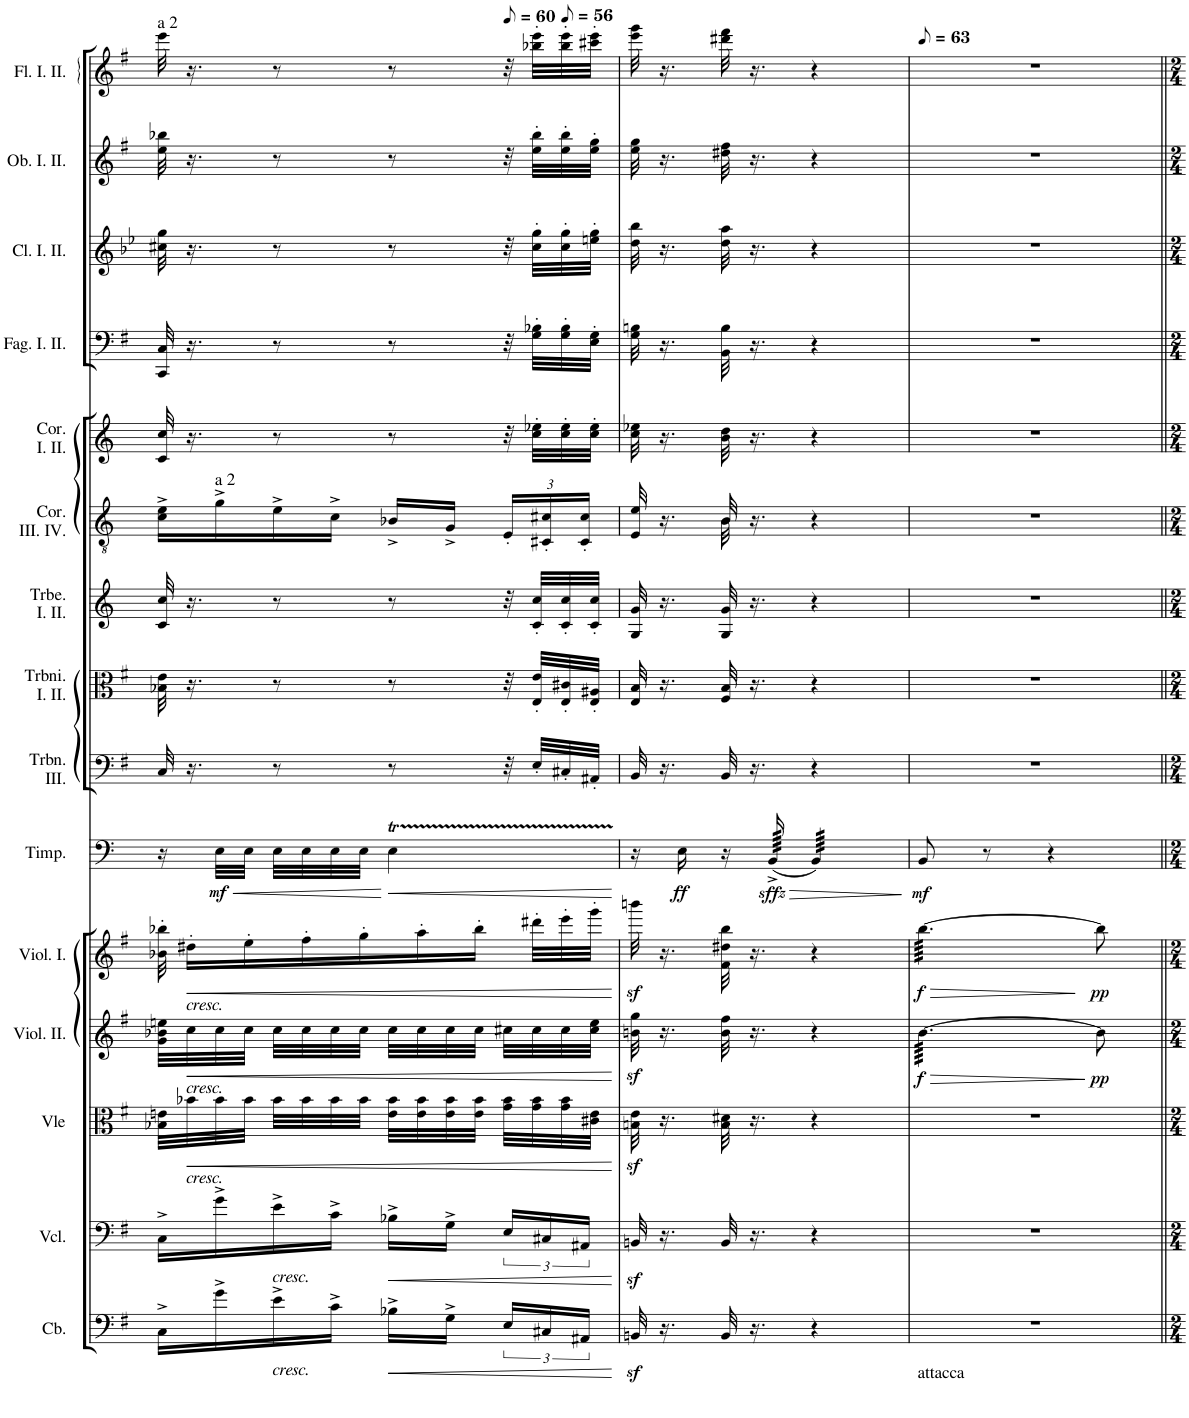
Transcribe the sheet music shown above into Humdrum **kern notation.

**kern	**dynam	**kern	**dynam	**kern	**dynam	**kern	**dynam	**kern	**dynam	**kern	**dynam	**kern	**kern	**kern	**kern	**kern	**kern	**kern	**kern	**kern
*part15	*part15	*part14	*part14	*part13	*part13	*part12	*part12	*part11	*part11	*part10	*part10	*part9	*part8	*part7	*part6	*part5	*part4	*part3	*part2	*part1
*staff15	*staff15	*staff14	*staff14	*staff13	*staff13	*staff12	*staff12	*staff11	*staff11	*staff10	*staff10	*staff9	*staff8	*staff7	*staff6	*staff5	*staff4	*staff3	*staff2	*staff1
*I"Contrabassi	*	*I"Violoncelli	*	*I"Viole	*	*I"Violini II.	*	*I"Violini I.	*	*I"Timpani	*	*I"Trombone III.	*I"Tromboni I. II.	*I"Trombe I. II. E	*I"Corni III. IV. C	*I"Corni I. II. E	*I"Fagotti I. II.	*I"Clarinetti I. II. A	*I"Oboi I. II.	*I"Flauto I.
*I'Cb.	*	*I'Vcl.	*	*I'Vle	*	*I'Viol. II.	*	*I'Viol. I.	*	*I'Timp.	*	*I'Trbn. III.	*I'Trbni. I. II.	*I'Trbe. I. II.	*I'Cor. III. IV.	*I'Cor. I. II.	*I'Fag. I. II.	*I'Cl. I. II.	*I'Ob. I. II.	*
!!LO:PB:g=z
*clefF4	*	*clefF4	*	*clefC3	*	*clefG2	*	*clefG2	*	*clefF4	*	*clefF4	*clefC3	*clefG2	*clefGv2	*clefG2	*clefF4	*clefG2	*clefG2	*clefG2
*Trd7c12	*	*	*	*	*	*	*	*	*	*	*	*	*	*Trd-3c-4	*Trd7c12	*Trd5c8	*	*Trd2c3	*	*
*k[f#]	*	*k[f#]	*	*k[f#]	*	*k[f#]	*	*k[f#]	*	*k[]	*	*k[f#]	*k[f#]	*k[]	*k[]	*k[]	*k[f#]	*k[b-e-]	*k[f#]	*k[f#]
*M4/8	*	*M4/8	*	*M4/8	*	*M4/8	*	*M4/8	*	*M4/8	*	*M4/8	*M4/8	*M4/8	*M4/8	*M4/8	*M4/8	*M4/8	*M4/8	*M4/8
=21	=21	=21	=21	=21	=21	=21	=21	=21	=21	=21	=21	=21	=21	=21	=21	=21	=21	=21	=21	=21
!	!	!	!	!	!	!	!	!	!	!	!	!	!	!	!	!	!	!	!	!LO:TX:a:t=a 2
16C^\LL	.	16C^\LL	.	32B-X\ 32en\LLL	.	32g\ 32b-X\ 32een\LLL	.	32b-X\' 32bb-X\'	.	16r	.	32C/	32B-X\ 32e\	32c/ 32cc/	16c\^ 16e\^LL	32c/ 32cc/	32CC/ 32C/	32cc#X\ 32gg\	32ee\ 32bb-X\	32eee\
!	!	!	!	!	!	!	!	!LO:TX:b:i:t=cresc.	!	!	!	!	!	!	!	!	!	!	!	!
!	!	!	!	!	!	!LO:TX:b:i:t=cresc.	!	!	!	!	!	!	!	!	!	!	!	!	!	!
!	!	!	!	!LO:TX:b:i:t=cresc.	!	!	!	!	!	!	!	!	!	!	!	!	!	!	!	!
!	!	!	!	!	!LO:HP:b	!	!LO:HP:b	!	!LO:HP:b	!	!	!	!	!	!	!	!	!	!	!
.	.	.	.	32b-X\	<	32cc\	<	16dd#X'\LL	<	.	.	16.r	16.r	16.r	.	16.r	16.r	16.r	16.r	16.r
!	!	!	!	!	!	!	!	!	!	!	!	!	!	!	!LO:TX:a:t=a 2	!	!	!	!	!
!	!	!	!	!	!	!	!	!	!	!	!LO:HP:b	!	!	!	!	!	!	!	!	!
!	!	!	!	!	!	!	!	!	!	!	!LO:DY:n=1:b	!	!	!	!	!	!	!	!	!
16g^\	.	16g^\	.	32b-\	.	32cc\	.	.	.	32E\LLL	< mf	.	.	.	16g^\	.	.	.	.	.
.	.	.	.	32b-\JJJ	.	32cc\JJJ	.	16ee'\	.	32E\JJJ	.	.	.	.	.	.	.	.	.	.
!	!	!LO:TX:b:i:t=cresc.	!	!	!	!	!	!	!	!	!	!	!	!	!	!	!	!	!	!
!LO:TX:b:i:t=cresc.	!	!	!	!	!	!	!	!	!	!	!	!	!	!	!	!	!	!	!	!
16e^\	.	16e^\	.	32b-\LLL	.	32cc\LLL	.	.	.	32E\LLL	.	8r	8r	8r	16e^\	8r	8r	8r	8r	8r
.	.	.	.	32b-\	.	32cc\	.	16ff#'\	.	32E\	.	.	.	.	.	.	.	.	.	.
16c^\JJ	.	16c^\JJ	.	32b-\	.	32cc\	.	.	.	32E\	.	.	.	.	16c^\JJ	.	.	.	.	.
.	.	.	.	32b-\JJJ	.	32cc\JJJ	.	16gg'\	.	32E\JJJ	.	.	.	.	.	.	.	.	.	.
!	!LO:HP:b	!	!LO:HP:b	!	!	!	!	!	!	!	!LO:HP:n=1:b	!	!	!	!	!	!	!	!	!
16B-X^\LL	<	16B-X^\LL	<	32e\ 32b-\LLL	.	32cc\LLL	.	.	.	4Et\	[ <	8r	8r	8r	16B-X^/LL	8r	8r	8r	8r	8r
.	.	.	.	32e\ 32b-\	.	32cc\	.	16aa'\	.	.	.	.	.	.	.	.	.	.	.	.
16G^\JJ	.	16G^\JJ	.	32e\ 32b-\	.	32cc\	.	.	.	.	.	.	.	.	16G^/JJ	.	.	.	.	.
.	.	.	.	32e\ 32b-\JJJ	.	32cc\JJJ	.	16bb-'\JJ	.	.	.	.	.	.	.	.	.	.	.	.
*	*	*	*	*	*	*	*	*	*	*	*	*	*	*	*Xbrackettup	*	*	*	*	*
*	*	*	*	*	*	*	*	*	*	*	*	*	*	*	*	*	*	*	*	*MM30
24E/LL	.	24E/LL	.	32g\ 32b-\LLL	.	32cc#X\LLL	.	.	.	.	.	32r	32r	32r	24E'/LL	32r	32r	32r	32r	32r
.	.	.	.	32g\ 32b-\	.	32cc#\	.	32ddd#X'\LLL	.	.	.	32E'/LLL	32E/' 32e/'LLL	32c/' 32cc/'LLL	.	32cc\' 32ee-X\'LLL	32G\' 32B-X\'LLL	32cc#\' 32gg\'LLL	32ee\' 32bb-\'LLL	32bb-X\' 32eee\'LLL
24C#X/	.	24C#X/	.	.	.	.	.	.	.	.	.	.	.	.	24C#X/' 24c#X/'	.	.	.	.	.
*	*	*	*	*	*	*	*	*	*	*	*	*	*	*	*	*	*	*	*	*MM28
.	.	.	.	32g\ 32b-\	.	32cc#\	.	32eee'\	.	.	.	32C#X'/	32E/' 32c#X/'	32c/' 32cc/'	.	32cc\' 32ee-\'	32G\' 32B-\'	32cc#\' 32gg\'	32ee\' 32bb-\'	32bb-\' 32eee\'
24AA#X/JJ	.	24AA#X/JJ	.	.	.	.	.	.	.	.	.	.	.	.	24C#/' 24c#/'JJ	.	.	.	.	.
.	.	.	.	32c#X\ 32e\JJJ	.	32cc#\ 32ee\JJJ	.	32ggg'\JJJ	.	.	.	32AA#X'/JJJ	32E/' 32A#X/'JJJ	32c/' 32cc/'JJJ	.	32cc\' 32ee-\'JJJ	32E\' 32G\'JJJ	32een\' 32gg\'JJJ	32ee\' 32gg\'JJJ	32ccc#X\' 32eee\'JJJ
.	[	.	[	.	[	.	[	.	[	.	[	.	.	.	.	.	.	.	.	.
=22	=22	=22	=22	=22	=22	=22	=22	=22	=22	=22	=22	=22	=22	=22	=22	=22	=22	=22	=22	=22
*	*	*	*	*	*	*	*	*	*	*	*	*	*	*	*^	*	*	*	*	*
32BBnz<^>/	.	32BBnz<^>/	.	32Bn\z<^ 32e\z<^	.	32bn\z<^ 32gg\z<^	.	32bbbnz<^\	.	16r	.	32BB/	32E/ 32B/	32G/ 32g/	32E/ 32e/	8ryy	32cc\ 32ee-X\	32G\ 32Bn\	32dd\ 32bb-\	32ee\ 32gg\	32eee\ 32ggg\
16.r	.	16.r	.	16.r	.	16.r	.	16.r	.	.	.	16.r	16.r	16.r	16.r	.	16.r	16.r	16.r	16.r	16.r
!	!	!	!	!	!	!	!	!	!	!	!LO:DY:b	!	!	!	!	!	!	!	!	!	!
.	.	.	.	.	.	.	.	.	.	16E\	ff	.	.	.	.	.	.	.	.	.	.
32BB/	.	32BB/	.	32B\ 32d#X\	.	32b\ 32ff#\	.	32f#\ 32dd#X\ 32bb\	.	16r	.	32BB/	32F#/ 32B/	32G/ 32g/	32B/	32B\	32b\ 32dd\	32BB\ 32B\	32dd\ 32aa\	32dd#X\ 32ff#\	32ddd#X\ 32fff#\
16.r	.	16.r	.	16.r	.	16.r	.	16.r	.	.	.	16.r	16.r	16.r	16.r	16.ryy	16.r	16.r	16.r	16.r	16.r
!	!	!	!	!	!	!	!	!	!	!	!LO:HP:b	!	!	!	!	!	!	!	!	!	!
!	!	!	!	!	!	!	!	!	!	!	!LO:DY:n=1:b	!	!	!	!	!	!	!	!	!	!
*	*	*	*	*	*	*	*	*	*	*tremolo	*	*	*	*	*	*	*	*	*	*	*
.	.	.	.	.	.	.	.	.	.	(256BB^/	> sffz	.	.	.	.	.	.	.	.	.	.
.	.	.	.	.	.	.	.	.	.	(256BB^/	.	.	.	.	.	.	.	.	.	.	.
.	.	.	.	.	.	.	.	.	.	(256BB^/	.	.	.	.	.	.	.	.	.	.	.
.	.	.	.	.	.	.	.	.	.	(256BB^/	.	.	.	.	.	.	.	.	.	.	.
.	.	.	.	.	.	.	.	.	.	(256BB^/	.	.	.	.	.	.	.	.	.	.	.
.	.	.	.	.	.	.	.	.	.	(256BB^/	.	.	.	.	.	.	.	.	.	.	.
.	.	.	.	.	.	.	.	.	.	(256BB^/	.	.	.	.	.	.	.	.	.	.	.
.	.	.	.	.	.	.	.	.	.	(256BB^/	.	.	.	.	.	.	.	.	.	.	.
.	.	.	.	.	.	.	.	.	.	(256BB^/	.	.	.	.	.	.	.	.	.	.	.
.	.	.	.	.	.	.	.	.	.	(256BB^/	.	.	.	.	.	.	.	.	.	.	.
.	.	.	.	.	.	.	.	.	.	(256BB^/	.	.	.	.	.	.	.	.	.	.	.
.	.	.	.	.	.	.	.	.	.	(256BB^/	.	.	.	.	.	.	.	.	.	.	.
.	.	.	.	.	.	.	.	.	.	(256BB^/	.	.	.	.	.	.	.	.	.	.	.
.	.	.	.	.	.	.	.	.	.	(256BB^/	.	.	.	.	.	.	.	.	.	.	.
.	.	.	.	.	.	.	.	.	.	(256BB^/	.	.	.	.	.	.	.	.	.	.	.
.	.	.	.	.	.	.	.	.	.	(256BB^/	.	.	.	.	.	.	.	.	.	.	.
4r	.	4r	.	4r	.	4r	.	4r	.	64BB/)LLLL	.	4r	4r	4r	4r	4ryy	4r	4r	4r	4r	4r
.	.	.	.	.	.	.	.	.	.	64BB/)	.	.	.	.	.	.	.	.	.	.	.
.	.	.	.	.	.	.	.	.	.	64BB/)	.	.	.	.	.	.	.	.	.	.	.
.	.	.	.	.	.	.	.	.	.	64BB/)	.	.	.	.	.	.	.	.	.	.	.
.	.	.	.	.	.	.	.	.	.	64BB/)	.	.	.	.	.	.	.	.	.	.	.
.	.	.	.	.	.	.	.	.	.	64BB/)	.	.	.	.	.	.	.	.	.	.	.
.	.	.	.	.	.	.	.	.	.	64BB/)	.	.	.	.	.	.	.	.	.	.	.
.	.	.	.	.	.	.	.	.	.	64BB/)	.	.	.	.	.	.	.	.	.	.	.
.	.	.	.	.	.	.	.	.	.	64BB/)	.	.	.	.	.	.	.	.	.	.	.
.	.	.	.	.	.	.	.	.	.	64BB/)	.	.	.	.	.	.	.	.	.	.	.
.	.	.	.	.	.	.	.	.	.	64BB/)	.	.	.	.	.	.	.	.	.	.	.
.	.	.	.	.	.	.	.	.	.	64BB/)	.	.	.	.	.	.	.	.	.	.	.
.	.	.	.	.	.	.	.	.	.	64BB/)	.	.	.	.	.	.	.	.	.	.	.
.	.	.	.	.	.	.	.	.	.	64BB/)	.	.	.	.	.	.	.	.	.	.	.
.	.	.	.	.	.	.	.	.	.	64BB/)	.	.	.	.	.	.	.	.	.	.	.
.	.	.	.	.	.	.	.	.	.	64BB/)JJJJ	.	.	.	.	.	.	.	.	.	.	.
*	*	*	*	*	*	*	*	*	*	*Xtremolo	*	*	*	*	*	*	*	*	*	*	*
*	*	*	*	*	*	*	*	*	*	*	*	*	*	*	*v	*v	*	*	*	*	*
.	.	.	.	.	.	.	.	.	.	.	]	.	.	.	.	.	.	.	.	.
=23	=23	=23	=23	=23	=23	=23	=23	=23	=23	=23	=23	=23	=23	=23	=23	=23	=23	=23	=23	=23
*	*	*	*	*	*	*	*	*	*	*	*	*	*	*	*	*	*	*	*	*MM32
!LO:TX:b:t=attacca	!	!	!	!	!	!	!	!	!	!	!	!	!	!	!	!	!	!	!	!
!	!	!	!	!	!	!	!LO:HP:b	!	!LO:HP:b	!	!	!	!	!	!	!	!	!	!	!
!	!	!	!	!	!	!	!LO:DY:n=1:b	!	!LO:DY:n=1:b	!	!LO:DY:b	!	!	!	!	!	!	!	!	!
*	*	*	*	*	*	*tremolo	*	*	*	*	*	*	*	*	*	*	*	*	*	*
*	*	*	*	*	*	*	*	*tremolo	*	*	*	*	*	*	*	*	*	*	*	*
2r	.	2r	.	2r	.	[64b\LLLL	> f	[64bb\LLLL	> f	8BB/	mf	2r	2r	2r	2r	2r	2r	2r	2r	2r
.	.	.	.	.	.	64b\	.	64bb\	.	.	.	.	.	.	.	.	.	.	.	.
.	.	.	.	.	.	64b\	.	64bb\	.	.	.	.	.	.	.	.	.	.	.	.
.	.	.	.	.	.	64b\	.	64bb\	.	.	.	.	.	.	.	.	.	.	.	.
.	.	.	.	.	.	64b\	.	64bb\	.	.	.	.	.	.	.	.	.	.	.	.
.	.	.	.	.	.	64b\	.	64bb\	.	.	.	.	.	.	.	.	.	.	.	.
.	.	.	.	.	.	64b\	.	64bb\	.	.	.	.	.	.	.	.	.	.	.	.
.	.	.	.	.	.	64b\	.	64bb\	.	.	.	.	.	.	.	.	.	.	.	.
.	.	.	.	.	.	64b\	.	64bb\	.	8r	.	.	.	.	.	.	.	.	.	.
.	.	.	.	.	.	64b\	.	64bb\	.	.	.	.	.	.	.	.	.	.	.	.
.	.	.	.	.	.	64b\	.	64bb\	.	.	.	.	.	.	.	.	.	.	.	.
.	.	.	.	.	.	64b\	.	64bb\	.	.	.	.	.	.	.	.	.	.	.	.
.	.	.	.	.	.	64b\	.	64bb\	.	.	.	.	.	.	.	.	.	.	.	.
.	.	.	.	.	.	64b\	.	64bb\	.	.	.	.	.	.	.	.	.	.	.	.
.	.	.	.	.	.	64b\	.	64bb\	.	.	.	.	.	.	.	.	.	.	.	.
.	.	.	.	.	.	64b\	.	64bb\	.	.	.	.	.	.	.	.	.	.	.	.
.	.	.	.	.	.	64b\	.	64bb\	.	4r	.	.	.	.	.	.	.	.	.	.
.	.	.	.	.	.	64b\	.	64bb\	.	.	.	.	.	.	.	.	.	.	.	.
.	.	.	.	.	.	64b\	.	64bb\	.	.	.	.	.	.	.	.	.	.	.	.
.	.	.	.	.	.	64b\	.	64bb\	.	.	.	.	.	.	.	.	.	.	.	.
.	.	.	.	.	.	64b\	.	64bb\	.	.	.	.	.	.	.	.	.	.	.	.
.	.	.	.	.	.	64b\	.	64bb\	.	.	.	.	.	.	.	.	.	.	.	.
.	.	.	.	.	.	64b\	.	64bb\	.	.	.	.	.	.	.	.	.	.	.	.
.	.	.	.	.	.	64b\JJJJ	.	64bb\JJJJ	.	.	.	.	.	.	.	.	.	.	.	.
*	*	*	*	*	*	*	*	*Xtremolo	*	*	*	*	*	*	*	*	*	*	*	*
*	*	*	*	*	*	*Xtremolo	*	*	*	*	*	*	*	*	*	*	*	*	*	*
!	!	!	!	!	!	!	!LO:DY:n=2:b	!	!LO:DY:n=2:b	!	!	!	!	!	!	!	!	!	!	!
.	.	.	.	.	.	8b\]	] pp	8bb\]	] pp	.	.	.	.	.	.	.	.	.	.	.
=||	=||	=||	=||	=||	=||	=||	=||	=||	=||	=||	=||	=||	=||	=||	=||	=||	=||	=||	=||	=||
*-	*-	*-	*-	*-	*-	*-	*-	*-	*-	*-	*-	*-	*-	*-	*-	*-	*-	*-	*-	*-
